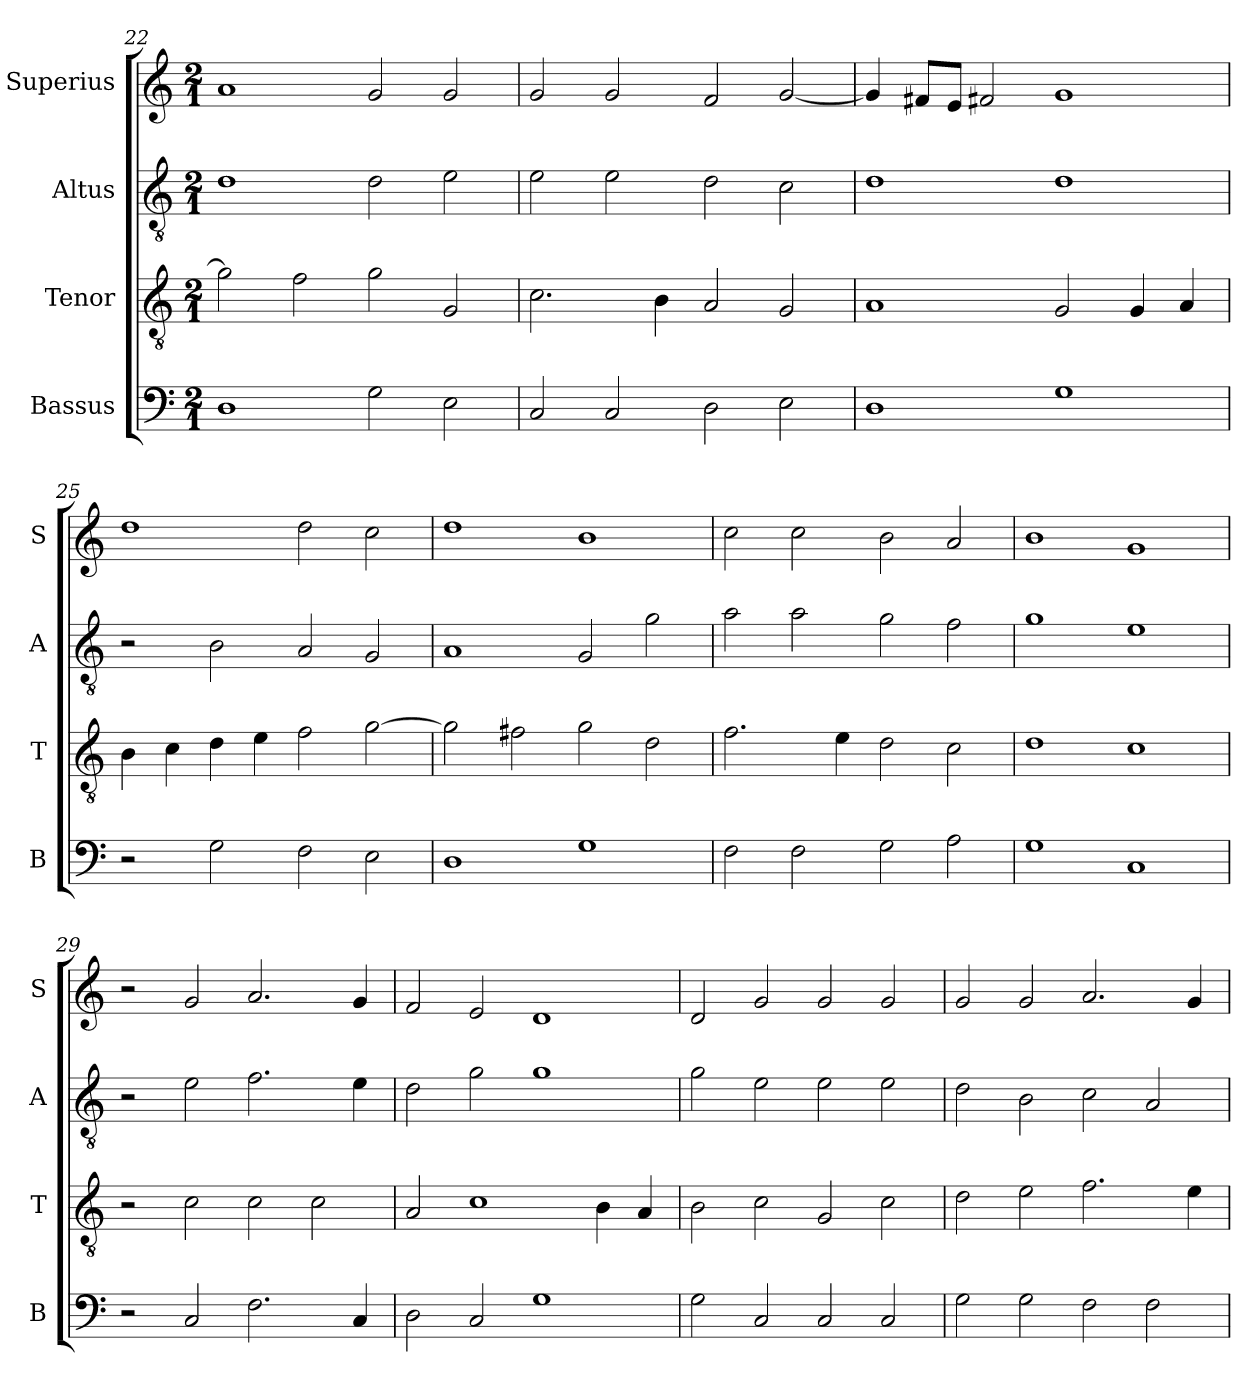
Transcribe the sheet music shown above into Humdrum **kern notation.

**kern	**kern	**kern	**kern
*part4	*part3	*part2	*part1
*staff4	*staff3	*staff2	*staff1
*I"Bassus	*I"Tenor	*I"Altus	*I"Superius
*I'B	*I'T	*I'A	*I'S
*clefF4	*clefGv2	*clefGv2	*clefG2
*k[]	*k[]	*k[]	*k[]
*C:	*C:	*C:	*C:
*M2/1	*M2/1	*M2/1	*M2/1
=22	=22	=22	=22
1D	2g]	1d	1a
.	2f	.	.
2G	2g	2d	2g
2E	2G	2e	2g
=23	=23	=23	=23
2C	2.c	2e	2g
2C	.	2e	2g
.	4B	.	.
2D	2A	2d	2f
2E	2G	2c	[2g
=24	=24	=24	=24
1D	1A	1d	4g]
.	.	.	8f#XL
.	.	.	8eJ
.	.	.	2f#X
1G	2G	1d	1g
.	4G	.	.
.	4A	.	.
=25	=25	=25	=25
2r	4B	2r	1dd
.	4c	.	.
2G	4d	2B	.
.	4e	.	.
2F	2f	2A	2dd
2E	[2g	2G	2cc
=26	=26	=26	=26
1D	2g]	1A	1dd
.	2f#X	.	.
1G	2g	2G	1b
.	2d	2g	.
=27	=27	=27	=27
2F	2.f	2a	2cc
2F	.	2a	2cc
.	4e	.	.
2G	2d	2g	2b
2A	2c	2f	2a
=28	=28	=28	=28
1G	1d	1g	1b
1C	1c	1e	1g
=29	=29	=29	=29
2r	2r	2r	2r
2C	2c	2e	2g
2.F	2c	2.f	2.a
.	2c	.	.
4C	.	4e	4g
=30	=30	=30	=30
2D	2A	2d	2f
2C	1c	2g	2e
1G	.	1g	1d
.	4B	.	.
.	4A	.	.
=31	=31	=31	=31
2G	2B	2g	2d
2C	2c	2e	2g
2C	2G	2e	2g
2C	2c	2e	2g
=32	=32	=32	=32
2G	2d	2d	2g
2G	2e	2B	2g
2F	2.f	2c	2.a
2F	.	2A	.
.	4e	.	4g
=	=	=	=
*-	*-	*-	*-
